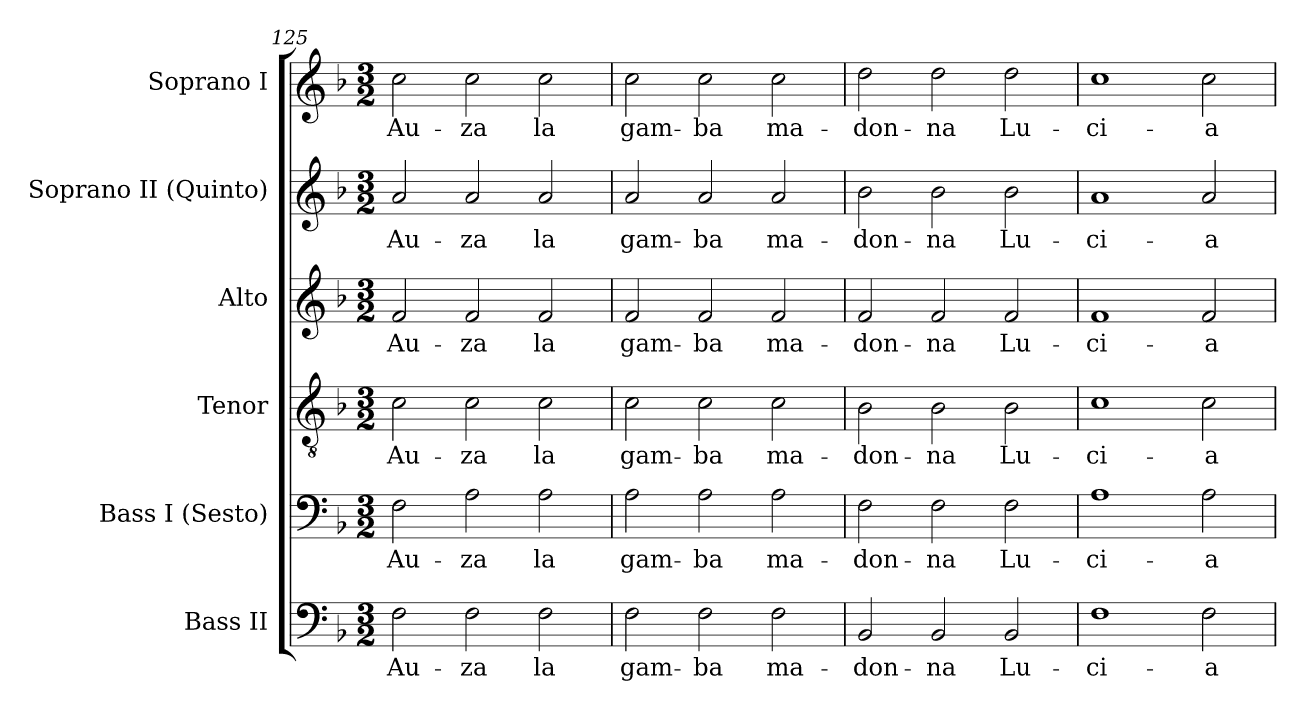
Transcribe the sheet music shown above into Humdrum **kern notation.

**kern	**text	**kern	**text	**kern	**text	**kern	**text	**kern	**text	**kern	**text
*part6	*part6	*part5	*part5	*part4	*part4	*part3	*part3	*part2	*part2	*part1	*part1
*staff6	*staff6	*staff5	*staff5	*staff4	*staff4	*staff3	*staff3	*staff2	*staff2	*staff1	*staff1
*I"Bass II	*	*I"Bass I (Sesto)	*	*I"Tenor	*	*I"Alto	*	*I"Soprano II (Quinto)	*	*I"Soprano I	*
*I'B.	*	*I'B.	*	*I'T.	*	*I'A.	*	*I'S.	*	*I'S.	*
*clefF4	*	*clefF4	*	*clefGv2	*	*clefG2	*	*clefG2	*	*clefG2	*
*	*	*	*	*ITrd7c12	*	*	*	*	*	*	*
*k[b-]	*	*k[b-]	*	*k[b-]	*	*k[b-]	*	*k[b-]	*	*k[b-]	*
*F:	*	*F:	*	*F:	*	*F:	*	*F:	*	*F:	*
*M3/2	*	*M3/2	*	*M3/2	*	*M3/2	*	*M3/2	*	*M3/2	*
=125	=125	=125	=125	=125	=125	=125	=125	=125	=125	=125	=125
!	!LO:LY:b:color=#000000	!	!	!	!	!	!	!	!	!	!
!	!	!	!LO:LY:b:color=#000000	!	!	!	!	!	!	!	!
!	!	!	!	!	!LO:LY:b:color=#000000	!	!	!	!	!	!
!	!	!	!	!	!	!	!LO:LY:b:color=#000000	!	!	!	!
!	!	!	!	!	!	!	!	!	!LO:LY:b:color=#000000	!	!
!	!	!	!	!	!	!	!	!	!	!	!LO:LY:b:color=#000000
2Fi\	Au-	2Fi\	Au-	2Ci\	Au-	2fi/	Au-	2ai/	Au-	2cci\	Au-
!	!LO:LY:b:color=#000000	!	!	!	!	!	!	!	!	!	!
!	!	!	!LO:LY:b:color=#000000	!	!	!	!	!	!	!	!
!	!	!	!	!	!LO:LY:b:color=#000000	!	!	!	!	!	!
!	!	!	!	!	!	!	!LO:LY:b:color=#000000	!	!	!	!
!	!	!	!	!	!	!	!	!	!LO:LY:b:color=#000000	!	!
!	!	!	!	!	!	!	!	!	!	!	!LO:LY:b:color=#000000
2Fi\	-za	2Ai\	-za	2Ci\	-za	2fi/	-za	2ai/	-za	2cci\	-za
!	!LO:LY:b:color=#000000	!	!	!	!	!	!	!	!	!	!
!	!	!	!LO:LY:b:color=#000000	!	!	!	!	!	!	!	!
!	!	!	!	!	!LO:LY:b:color=#000000	!	!	!	!	!	!
!	!	!	!	!	!	!	!LO:LY:b:color=#000000	!	!	!	!
!	!	!	!	!	!	!	!	!	!LO:LY:b:color=#000000	!	!
!	!	!	!	!	!	!	!	!	!	!	!LO:LY:b:color=#000000
2Fi\	la	2Ai\	la	2Ci\	la	2fi/	la	2ai/	la	2cci\	la
!!LO:LB:g=z
=126	=126	=126	=126	=126	=126	=126	=126	=126	=126	=126	=126
!	!LO:LY:b:color=#000000	!	!	!	!	!	!	!	!	!	!
!	!	!	!LO:LY:b:color=#000000	!	!	!	!	!	!	!	!
!	!	!	!	!	!LO:LY:b:color=#000000	!	!	!	!	!	!
!	!	!	!	!	!	!	!LO:LY:b:color=#000000	!	!	!	!
!	!	!	!	!	!	!	!	!	!LO:LY:b:color=#000000	!	!
!	!	!	!	!	!	!	!	!	!	!	!LO:LY:b:color=#000000
2Fi\	gam-	2Ai\	gam-	2Ci\	gam-	2fi/	gam-	2ai/	gam-	2cci\	gam-
!	!LO:LY:b:color=#000000	!	!	!	!	!	!	!	!	!	!
!	!	!	!LO:LY:b:color=#000000	!	!	!	!	!	!	!	!
!	!	!	!	!	!LO:LY:b:color=#000000	!	!	!	!	!	!
!	!	!	!	!	!	!	!LO:LY:b:color=#000000	!	!	!	!
!	!	!	!	!	!	!	!	!	!LO:LY:b:color=#000000	!	!
!	!	!	!	!	!	!	!	!	!	!	!LO:LY:b:color=#000000
2Fi\	-ba	2Ai\	-ba	2Ci\	-ba	2fi/	-ba	2ai/	-ba	2cci\	-ba
!	!LO:LY:b:color=#000000	!	!	!	!	!	!	!	!	!	!
!	!	!	!LO:LY:b:color=#000000	!	!	!	!	!	!	!	!
!	!	!	!	!	!LO:LY:b:color=#000000	!	!	!	!	!	!
!	!	!	!	!	!	!	!LO:LY:b:color=#000000	!	!	!	!
!	!	!	!	!	!	!	!	!	!LO:LY:b:color=#000000	!	!
!	!	!	!	!	!	!	!	!	!	!	!LO:LY:b:color=#000000
2Fi\	ma-	2Ai\	ma-	2Ci\	ma-	2fi/	ma-	2ai/	ma-	2cci\	ma-
=127	=127	=127	=127	=127	=127	=127	=127	=127	=127	=127	=127
!	!LO:LY:b:color=#000000	!	!	!	!	!	!	!	!	!	!
!	!	!	!LO:LY:b:color=#000000	!	!	!	!	!	!	!	!
!	!	!	!	!	!LO:LY:b:color=#000000	!	!	!	!	!	!
!	!	!	!	!	!	!	!LO:LY:b:color=#000000	!	!	!	!
!	!	!	!	!	!	!	!	!	!LO:LY:b:color=#000000	!	!
!	!	!	!	!	!	!	!	!	!	!	!LO:LY:b:color=#000000
2BB-i/	-don-	2Fi\	-don-	2BB-i\	-don-	2fi/	-don-	2b-i\	-don-	2ddi\	-don-
!	!LO:LY:b:color=#000000	!	!	!	!	!	!	!	!	!	!
!	!	!	!LO:LY:b:color=#000000	!	!	!	!	!	!	!	!
!	!	!	!	!	!LO:LY:b:color=#000000	!	!	!	!	!	!
!	!	!	!	!	!	!	!LO:LY:b:color=#000000	!	!	!	!
!	!	!	!	!	!	!	!	!	!LO:LY:b:color=#000000	!	!
!	!	!	!	!	!	!	!	!	!	!	!LO:LY:b:color=#000000
2BB-i/	-na	2Fi\	-na	2BB-i\	-na	2fi/	-na	2b-i\	-na	2ddi\	-na
!	!LO:LY:b:color=#000000	!	!	!	!	!	!	!	!	!	!
!	!	!	!LO:LY:b:color=#000000	!	!	!	!	!	!	!	!
!	!	!	!	!	!LO:LY:b:color=#000000	!	!	!	!	!	!
!	!	!	!	!	!	!	!LO:LY:b:color=#000000	!	!	!	!
!	!	!	!	!	!	!	!	!	!LO:LY:b:color=#000000	!	!
!	!	!	!	!	!	!	!	!	!	!	!LO:LY:b:color=#000000
2BB-i/	Lu-	2Fi\	Lu-	2BB-i\	Lu-	2fi/	Lu-	2b-i\	Lu-	2ddi\	Lu-
=128	=128	=128	=128	=128	=128	=128	=128	=128	=128	=128	=128
!	!LO:LY:b:color=#000000	!	!	!	!	!	!	!	!	!	!
!	!	!	!LO:LY:b:color=#000000	!	!	!	!	!	!	!	!
!	!	!	!	!	!LO:LY:b:color=#000000	!	!	!	!	!	!
!	!	!	!	!	!	!	!LO:LY:b:color=#000000	!	!	!	!
!	!	!	!	!	!	!	!	!	!LO:LY:b:color=#000000	!	!
!	!	!	!	!	!	!	!	!	!	!	!LO:LY:b:color=#000000
1Fi	-ci-	1Ai	-ci-	1Ci	-ci-	1fi	-ci-	1ai	-ci-	1cci	-ci-
!	!LO:LY:b:color=#000000	!	!	!	!	!	!	!	!	!	!
!	!	!	!LO:LY:b:color=#000000	!	!	!	!	!	!	!	!
!	!	!	!	!	!LO:LY:b:color=#000000	!	!	!	!	!	!
!	!	!	!	!	!	!	!LO:LY:b:color=#000000	!	!	!	!
!	!	!	!	!	!	!	!	!	!LO:LY:b:color=#000000	!	!
!	!	!	!	!	!	!	!	!	!	!	!LO:LY:b:color=#000000
2Fi\	-a	2Ai\	-a	2Ci\	-a	2fi/	-a	2ai/	-a	2cci\	-a
=	=	=	=	=	=	=	=	=	=	=	=
*-	*-	*-	*-	*-	*-	*-	*-	*-	*-	*-	*-
